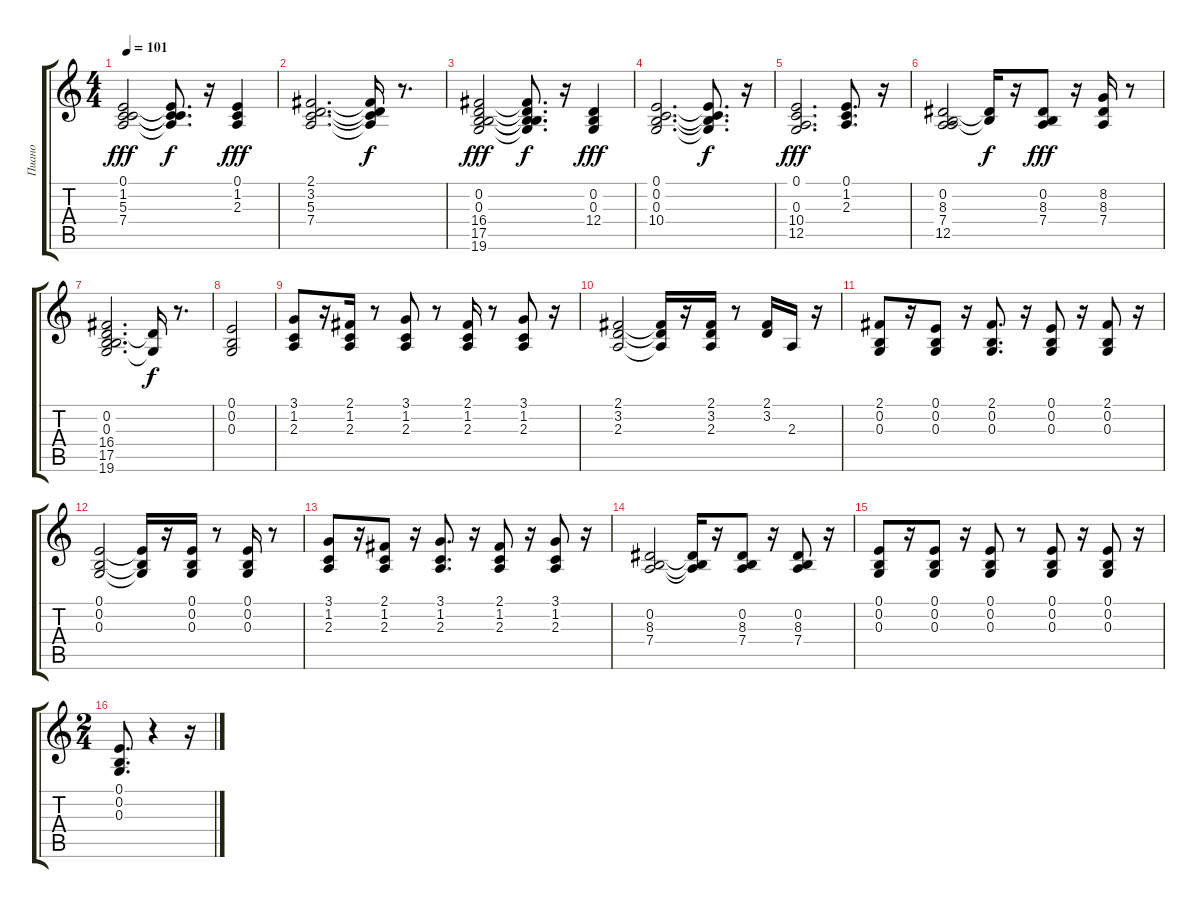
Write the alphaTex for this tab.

\track ("Пиано" "Пиано") {instrument electricpiano1}
\staff {score tabs}
\tuning (E4 B3 G3 D3 A2 E2) {hide}
\ts (4 4)
\tempo 101
\clef g2
\ks c
(0.1 1.2 5.3 7.4).2{dy fff} (0.1{t} 1.2{t} 5.3{t} 7.4{t}).8{d dy f} r.16 (0.1 1.2 2.3).4{dy fff} |
(2.1 3.2 5.3 7.4).2{d} (2.1{t} 3.2{t} 5.3{t} 7.4{t}).16{dy f} r.8{d} |
(0.2 0.3 16.4 17.5 19.6).2{dy fff} (0.2{t} 0.3{t} 16.4{t} 17.5{t} 19.6{t}).8{d dy f} r.16 (0.2 0.3 12.4).4{dy fff} |
(0.1 0.2 0.3 10.4).2{d} (0.1{t} 0.2{t} 0.3{t} 10.4{t}).8{d dy f} r.16 |
(0.1 0.3 10.4 12.5).2{d dy fff} (0.1 1.2 2.3).8{d} r.16 |
(0.2 8.3 7.4 12.5).2 (0.2{t} 8.3{t}).16{dy f} r.16 (0.2 8.3 7.4).8{dy fff} r.16 (8.2 8.3 7.4).16 r.8 |
(0.2 0.3 16.4 17.5 19.6).2{d} (0.3{t} 17.5{t}).16{dy f} r.8{d} |
(0.1 0.2 0.3).2 |
(3.1 1.2 2.3).8 r.16 (2.1 1.2 2.3).16 r.8 (3.1 1.2 2.3).8 r.8 (2.1 1.2 2.3).16 r.8 (3.1 1.2 2.3).8 r.16 |
(2.1 3.2 2.3).2 (2.1{t} 3.2{t} 2.3{t}).16 r.16 (2.1 3.2 2.3).16 r.8 (2.1 3.2).16 2.3.16 r.16 |
(2.1 0.2 0.3).8 r.16 (0.1 0.2 0.3).8 r.16 (2.1 0.2 0.3).8{d} r.16 (0.1 0.2 0.3).8 r.16 (2.1 0.2 0.3).8 r.16 |
(0.1 0.2 0.3).2 (0.1{t} 0.2{t} 0.3{t}).16 r.16 (0.1 0.2 0.3).16 r.8 (0.1 0.2 0.3).16 r.8 |
(3.1 1.2 2.3).8 r.16 (2.1 1.2 2.3).8 r.16 (3.1 1.2 2.3).8{d} r.16 (2.1 1.2 2.3).8 r.16 (3.1 1.2 2.3).8 r.16 |
(0.2 8.3 7.4).2 (0.2{t} 8.3{t} 7.4{t}).16 r.16 (0.2 8.3 7.4).8 r.16 (0.2 8.3 7.4).8 r.16 |
(0.1 0.2 0.3).8 r.16 (0.1 0.2 0.3).8 r.16 (0.1 0.2 0.3).8 r.8 (0.1 0.2 0.3).8 r.16 (0.1 0.2 0.3).8 r.16 |
\ts (2 4)
(0.1 0.2 0.3).8{d} r.4 r.16
